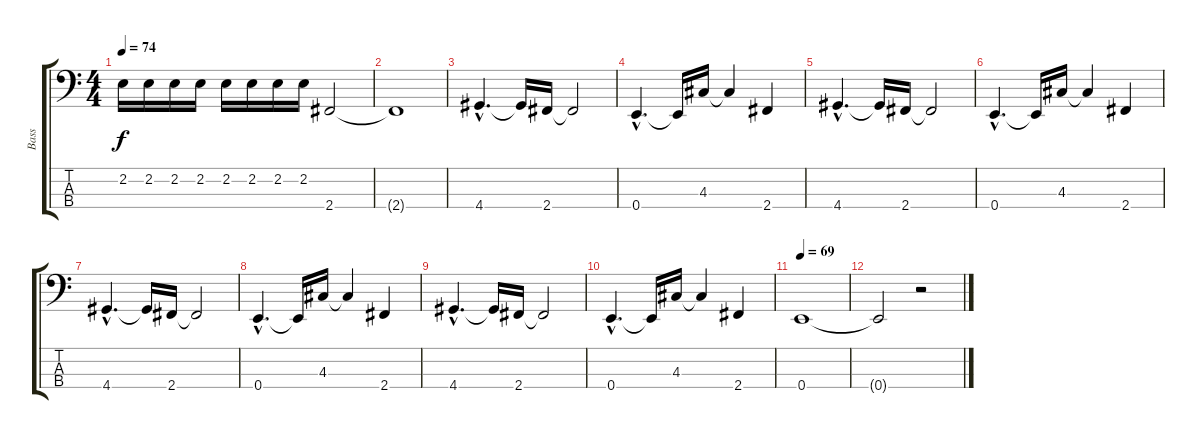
\track ("Bass" "Bass") {instrument electricbassfinger}
\staff {score tabs}
\tuning (G2 D2 A1 E1) {hide}
\ts (4 4)
\tempo 74
\clef f4
\ks c
2.2.16{dy f} 2.2.16 2.2.16 2.2.16 2.2.16 2.2.16 2.2.16 2.2.16 2.4.2 |
2.4{t}.1 |
4.4{hac}.4{d} 4.4{t}.16 2.4.16 2.4{t}.2 |
0.4{hac}.4{d} 0.4{t}.16 4.3.16 4.3{t}.4 2.4.4 |
4.4{hac}.4{d} 4.4{t}.16 2.4.16 2.4{t}.2 |
0.4{hac}.4{d} 0.4{t}.16 4.3.16 4.3{t}.4 2.4.4 |
4.4{hac}.4{d} 4.4{t}.16 2.4.16 2.4{t}.2 |
0.4{hac}.4{d} 0.4{t}.16 4.3.16 4.3{t}.4 2.4.4 |
4.4{hac}.4{d} 4.4{t}.16 2.4.16 2.4{t}.2 |
0.4{hac}.4{d} 0.4{t}.16 4.3.16 4.3{t}.4 2.4.4 |
\tempo 69
0.4.1 |
0.4{t}.2 r.2
